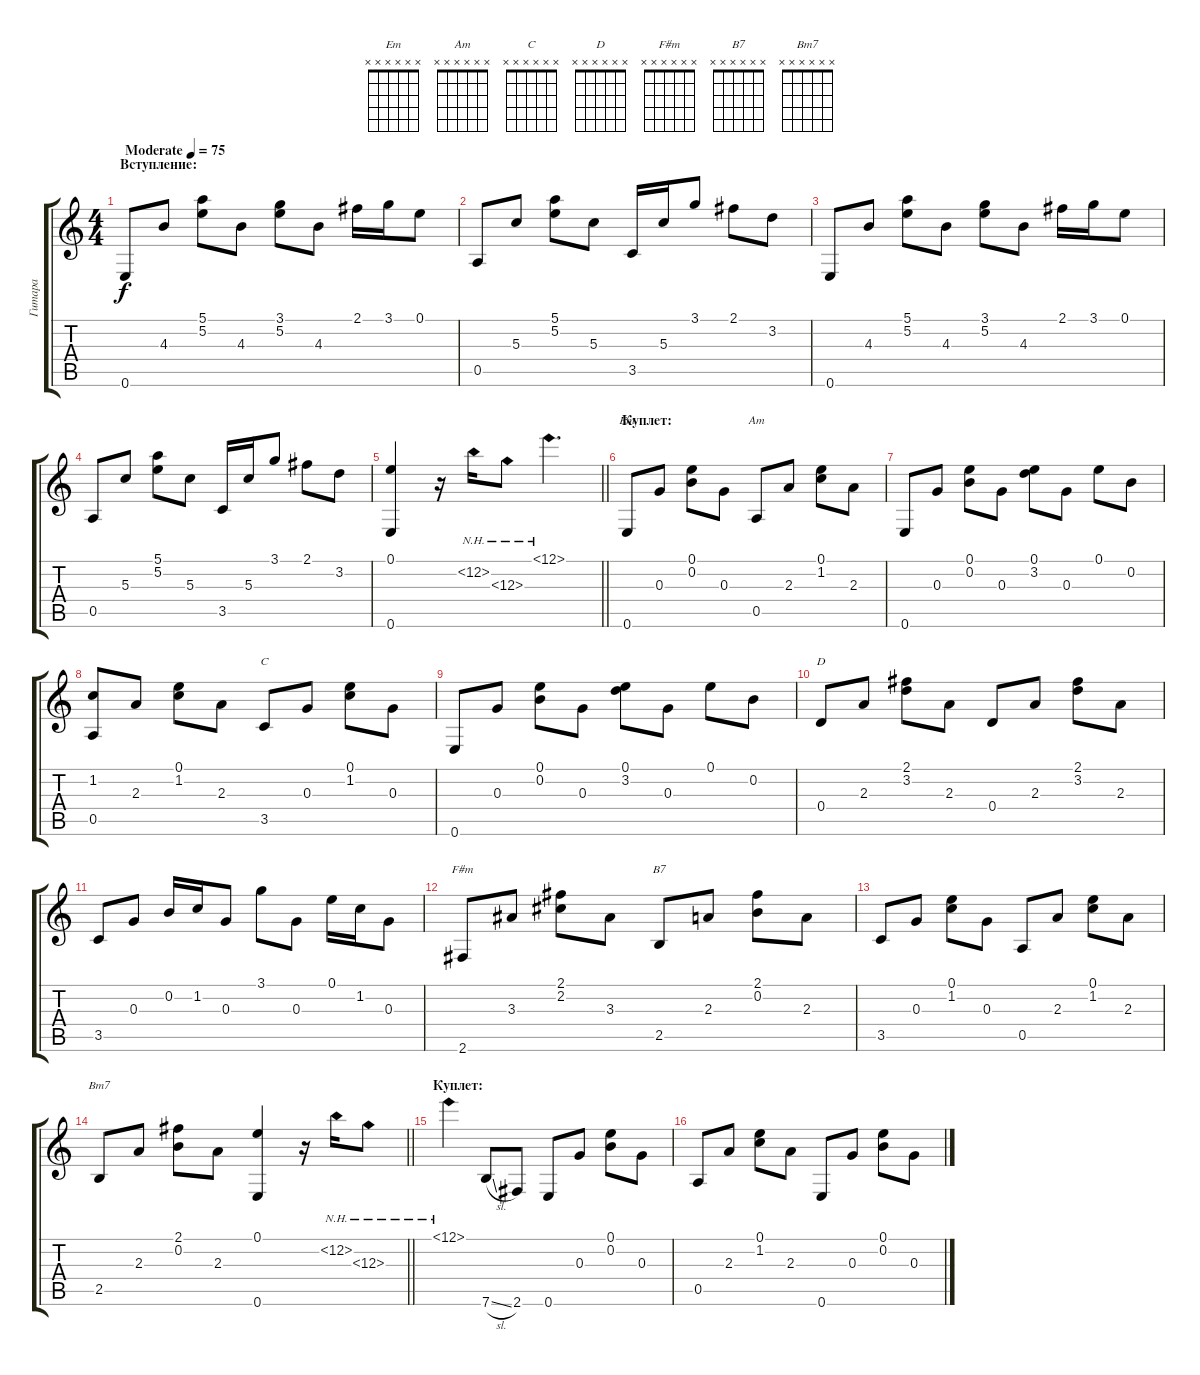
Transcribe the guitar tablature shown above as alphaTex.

\track ("Гитара" "Гитара") {instrument acousticguitarsteel}
\staff {score tabs}
\tuning (E4 B3 G3 D3 A2 E2) {hide}
\chord ("Em" x x x x x x)
\chord ("Am" x x x x x x)
\chord ("C" x x x x x x)
\chord ("D" x x x x x x)
\chord ("F#m" x x x x x x)
\chord ("B7" x x x x x x)
\chord ("Bm7" x x x x x x)
\ts (4 4)
\section ("" "Вступление:")
\tempo (75 "Moderate")
\clef g2
\ks c
0.6.8{dy f instrument acousticguitarsteel} 4.3.8 (5.1 5.2).8 4.3.8 (3.1 5.2).8 4.3.8 2.1.16 3.1.16 0.1.8 |
0.5.8 5.3.8 (5.1 5.2).8 5.3.8 3.5.16 5.3.16 3.1.8 2.1.8 3.2.8 |
0.6.8 4.3.8 (5.1 5.2).8 4.3.8 (3.1 5.2).8 4.3.8 2.1.16 3.1.16 0.1.8 |
0.5.8 5.3.8 (5.1 5.2).8 5.3.8 3.5.16 5.3.16 3.1.8 2.1.8 3.2.8 |
\barLineRight lightlight
(0.1 0.6).4 r.16 12.2{nh}.16 12.3{nh}.8 12.1{nh}.4{d} |
\section ("" "Куплет:")
0.6.8{ch "Em"} 0.3.8 (0.1 0.2).8 0.3.8 0.5.8{ch "Am"} 2.3.8 (0.1 1.2).8 2.3.8 |
0.6.8 0.3.8 (0.1 0.2).8 0.3.8 (0.1 3.2).8 0.3.8 0.1.8 0.2.8 |
(1.2 0.5).8 2.3.8 (0.1 1.2).8 2.3.8 3.5.8{ch "C"} 0.3.8 (0.1 1.2).8 0.3.8 |
0.6.8 0.3.8 (0.1 0.2).8 0.3.8 (0.1 3.2).8 0.3.8 0.1.8 0.2.8 |
0.4.8{ch "D"} 2.3.8 (2.1 3.2).8 2.3.8 0.4.8 2.3.8 (2.1 3.2).8 2.3.8 |
3.5.8 0.3.8 0.2.16 1.2.16 0.3.8 3.1.8 0.3.8 0.1.16 1.2.16 0.3.8 |
2.6.8{ch "F#m"} 3.3.8 (2.1 2.2).8 3.3.8 2.5.8{ch "B7"} 2.3.8 (2.1 0.2).8 2.3.8 |
3.5.8 0.3.8 (0.1 1.2).8 0.3.8 0.5.8 2.3.8 (0.1 1.2).8 2.3.8 |
\barLineRight lightlight
2.5.8{ch "Bm7"} 2.3.8 (2.1 0.2).8 2.3.8 (0.1 0.6).4 r.16 12.2{nh}.16 12.3{nh}.8 |
\section ("" "Куплет:")
12.1{nh}.4 7.6{sl}.8 2.6.8 0.6.8 0.3.8 (0.1 0.2).8 0.3.8 |
0.5.8 2.3.8 (0.1 1.2).8 2.3.8 0.6.8 0.3.8 (0.1 0.2).8 0.3.8
